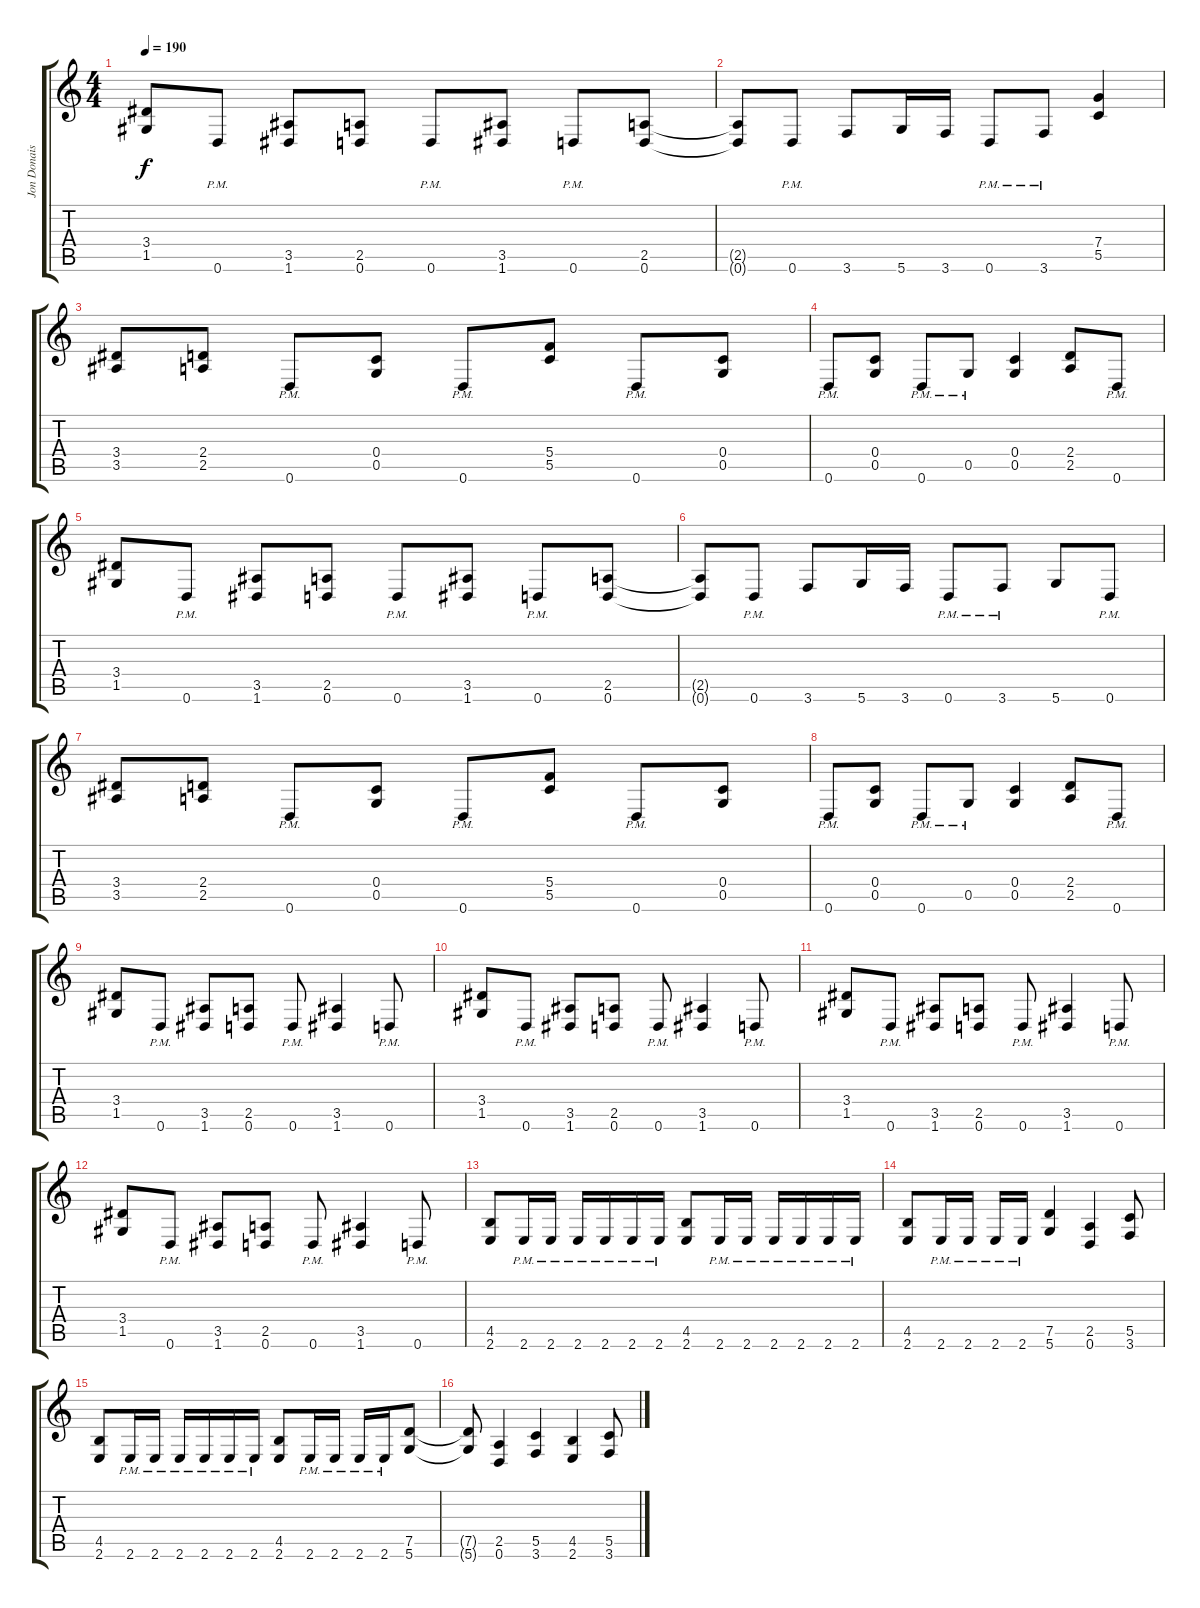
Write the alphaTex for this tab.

\track ("Jon Donais" "Jon Donais") {instrument distortionguitar}
\staff {score tabs}
\tuning (D4 A3 F3 C3 G2 D2) {hide}
\ts (4 4)
\tempo 190
\clef g2
\ks c
(3.4 1.5).8{dy f} 0.6{pm}.8 (3.5 1.6).8 (2.5 0.6).8 0.6{pm}.8 (3.5 1.6).8 0.6{pm}.8 (2.5 0.6).8 |
(2.5{t} 0.6{t}).8 0.6{pm}.8 3.6.8 5.6.16 3.6.16 0.6{pm}.8 3.6{pm}.8 (7.4 5.5).4 |
(3.4 3.5).8 (2.4 2.5).8 0.6{pm}.8 (0.4 0.5).8 0.6{pm}.8 (5.4 5.5).8 0.6{pm}.8 (0.4 0.5).8 |
0.6{pm}.8 (0.4 0.5).8 0.6{pm}.8 0.5{pm}.8 (0.4 0.5).4 (2.4 2.5).8 0.6{pm}.8 |
(3.4 1.5).8 0.6{pm}.8 (3.5 1.6).8 (2.5 0.6).8 0.6{pm}.8 (3.5 1.6).8 0.6{pm}.8 (2.5 0.6).8 |
(2.5{t} 0.6{t}).8 0.6{pm}.8 3.6.8 5.6.16 3.6.16 0.6{pm}.8 3.6{pm}.8 5.6.8 0.6{pm}.8 |
(3.4 3.5).8 (2.4 2.5).8 0.6{pm}.8 (0.4 0.5).8 0.6{pm}.8 (5.4 5.5).8 0.6{pm}.8 (0.4 0.5).8 |
0.6{pm}.8 (0.4 0.5).8 0.6{pm}.8 0.5{pm}.8 (0.4 0.5).4 (2.4 2.5).8 0.6{pm}.8 |
(3.4 1.5).8 0.6{pm}.8 (3.5 1.6).8 (2.5 0.6).8 0.6{pm}.8 (3.5 1.6).4 0.6{pm}.8 |
(3.4 1.5).8 0.6{pm}.8 (3.5 1.6).8 (2.5 0.6).8 0.6{pm}.8 (3.5 1.6).4 0.6{pm}.8 |
(3.4 1.5).8 0.6{pm}.8 (3.5 1.6).8 (2.5 0.6).8 0.6{pm}.8 (3.5 1.6).4 0.6{pm}.8 |
(3.4 1.5).8 0.6{pm}.8 (3.5 1.6).8 (2.5 0.6).8 0.6{pm}.8 (3.5 1.6).4 0.6{pm}.8 |
(4.5 2.6).8 2.6{pm}.16 2.6{pm}.16 2.6{pm}.16 2.6{pm}.16 2.6{pm}.16 2.6{pm}.16 (4.5 2.6).8 2.6{pm}.16 2.6{pm}.16 2.6{pm}.16 2.6{pm}.16 2.6{pm}.16 2.6{pm}.16 |
(4.5 2.6).8 2.6{pm}.16 2.6{pm}.16 2.6{pm}.16 2.6{pm}.16 (7.5 5.6).4 (2.5 0.6).4 (5.5 3.6).8 |
(4.5 2.6).8 2.6{pm}.16 2.6{pm}.16 2.6{pm}.16 2.6{pm}.16 2.6{pm}.16 2.6{pm}.16 (4.5 2.6).8 2.6{pm}.16 2.6{pm}.16 2.6{pm}.16 2.6{pm}.16 (7.5 5.6).8 |
(7.5{t} 5.6{t}).8 (2.5 0.6).4 (5.5 3.6).4 (4.5 2.6).4 (5.5 3.6).8
